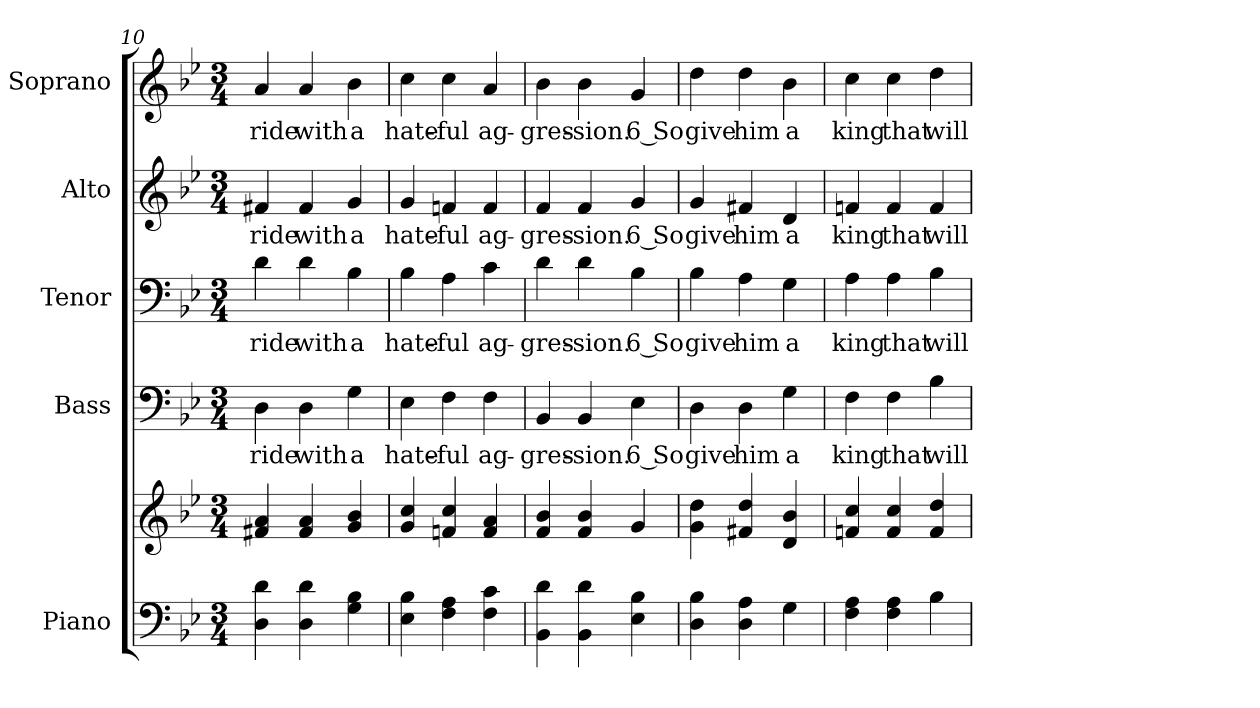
**kern	**kern	**kern	**text	**kern	**text	**kern	**text	**kern	**text
*part5	*part5	*part4	*part4	*part3	*part3	*part2	*part2	*part1	*part1
*staff6	*staff5	*staff4	*staff4	*staff3	*staff3	*staff2	*staff2	*staff1	*staff1
*I"Piano	*	*I"Bass	*	*I"Tenor	*	*I"Alto	*	*I"Soprano	*
*I'Pno.	*	*I'B.	*	*I'T.	*	*I'A.	*	*I'S.	*
*clefF4	*clefG2	*clefF4	*	*clefF4	*	*clefG2	*	*clefG2	*
*k[b-e-]	*k[b-e-]	*k[b-e-]	*	*k[b-e-]	*	*k[b-e-]	*	*k[b-e-]	*
*B-:	*B-:	*B-:	*	*B-:	*	*B-:	*	*B-:	*
*M3/4	*M3/4	*M3/4	*	*M3/4	*	*M3/4	*	*M3/4	*
=10	=10	=10	=10	=10	=10	=10	=10	=10	=10
!	!	!	!LO:LY:b:color=#000000	!	!	!	!	!	!
!	!	!	!	!	!LO:LY:b:color=#000000	!	!	!	!
!	!	!	!	!	!	!	!LO:LY:b:color=#000000	!	!
!	!	!	!	!	!	!	!	!	!LO:LY:b:color=#000000
4Di\ 4di	4f#Xi/ 4ai	4Di\	ride	4di\	ride	4f#Xi/	ride	4ai/	ride
!	!	!	!LO:LY:b:color=#000000	!	!	!	!	!	!
!	!	!	!	!	!LO:LY:b:color=#000000	!	!	!	!
!	!	!	!	!	!	!	!LO:LY:b:color=#000000	!	!
!	!	!	!	!	!	!	!	!	!LO:LY:b:color=#000000
4Di\ 4di	4f#i/ 4ai	4Di\	with	4di\	with	4f#i/	with	4ai/	with
!	!	!	!LO:LY:b:color=#000000	!	!	!	!	!	!
!	!	!	!	!	!LO:LY:b:color=#000000	!	!	!	!
!	!	!	!	!	!	!	!LO:LY:b:color=#000000	!	!
!	!	!	!	!	!	!	!	!	!LO:LY:b:color=#000000
4Gi\ 4B-i	4gi/ 4b-i	4Gi\	a	4B-i\	a	4gi/	a	4b-i\	a
=11	=11	=11	=11	=11	=11	=11	=11	=11	=11
!	!	!	!LO:LY:b:color=#000000	!	!	!	!	!	!
!	!	!	!	!	!LO:LY:b:color=#000000	!	!	!	!
!	!	!	!	!	!	!	!LO:LY:b:color=#000000	!	!
!	!	!	!	!	!	!	!	!	!LO:LY:b:color=#000000
4E-i\ 4B-i	4gi/ 4cci	4E-i\	hate-	4B-i\	hate-	4gi/	hate-	4cci\	hate-
!	!	!	!LO:LY:b:color=#000000	!	!	!	!	!	!
!	!	!	!	!	!LO:LY:b:color=#000000	!	!	!	!
!	!	!	!	!	!	!	!LO:LY:b:color=#000000	!	!
!	!	!	!	!	!	!	!	!	!LO:LY:b:color=#000000
4Fi\ 4Ai	4fni/ 4cci	4Fi\	-ful	4Ai\	-ful	4fni/	-ful	4cci\	-ful
!	!	!	!LO:LY:b:color=#000000	!	!	!	!	!	!
!	!	!	!	!	!LO:LY:b:color=#000000	!	!	!	!
!	!	!	!	!	!	!	!LO:LY:b:color=#000000	!	!
!	!	!	!	!	!	!	!	!	!LO:LY:b:color=#000000
4Fi\ 4ci	4fi/ 4ai	4Fi\	ag-	4ci\	ag-	4fi/	ag-	4ai/	ag-
=12	=12	=12	=12	=12	=12	=12	=12	=12	=12
!	!	!	!LO:LY:b:color=#000000	!	!	!	!	!	!
!	!	!	!	!	!LO:LY:b:color=#000000	!	!	!	!
!	!	!	!	!	!	!	!LO:LY:b:color=#000000	!	!
!	!	!	!	!	!	!	!	!	!LO:LY:b:color=#000000
4BB-i\ 4di	4fi/ 4b-i	4BB-i/	-gres-	4di\	-gres-	4fi/	-gres-	4b-i\	-gres-
!	!	!	!LO:LY:b:color=#000000	!	!	!	!	!	!
!	!	!	!	!	!LO:LY:b:color=#000000	!	!	!	!
!	!	!	!	!	!	!	!LO:LY:b:color=#000000	!	!
!	!	!	!	!	!	!	!	!	!LO:LY:b:color=#000000
4BB-i\ 4di	4fi/ 4b-i	4BB-i/	-sion.	4di\	-sion.	4fi/	-sion.	4b-i\	-sion.
!	!	!	!LO:LY:b:color=#000000	!	!	!	!	!	!
!	!	!	!	!	!LO:LY:b:color=#000000	!	!	!	!
!	!	!	!	!	!	!	!LO:LY:b:color=#000000	!	!
!	!	!	!	!	!	!	!	!	!LO:LY:b:color=#000000
4E-i\ 4B-i	4gi/	4E-i\	6 So	4B-i\	6 So	4gi/	6 So	4gi/	6 So
!!LO:PB:g=z
=13	=13	=13	=13	=13	=13	=13	=13	=13	=13
!	!	!	!LO:LY:b:color=#000000	!	!	!	!	!	!
!	!	!	!	!	!LO:LY:b:color=#000000	!	!	!	!
!	!	!	!	!	!	!	!LO:LY:b:color=#000000	!	!
!	!	!	!	!	!	!	!	!	!LO:LY:b:color=#000000
4Di\ 4B-i	4gi\ 4ddi	4Di\	give	4B-i\	give	4gi/	give	4ddi\	give
!	!	!	!LO:LY:b:color=#000000	!	!	!	!	!	!
!	!	!	!	!	!LO:LY:b:color=#000000	!	!	!	!
!	!	!	!	!	!	!	!LO:LY:b:color=#000000	!	!
!	!	!	!	!	!	!	!	!	!LO:LY:b:color=#000000
4Di\ 4Ai	4f#Xi/ 4ddi	4Di\	him	4Ai\	him	4f#Xi/	him	4ddi\	him
!	!	!	!LO:LY:b:color=#000000	!	!	!	!	!	!
!	!	!	!	!	!LO:LY:b:color=#000000	!	!	!	!
!	!	!	!	!	!	!	!LO:LY:b:color=#000000	!	!
!	!	!	!	!	!	!	!	!	!LO:LY:b:color=#000000
4Gi\	4di/ 4b-i	4Gi\	a	4Gi\	a	4di/	a	4b-i\	a
=14	=14	=14	=14	=14	=14	=14	=14	=14	=14
!	!	!	!LO:LY:b:color=#000000	!	!	!	!	!	!
!	!	!	!	!	!LO:LY:b:color=#000000	!	!	!	!
!	!	!	!	!	!	!	!LO:LY:b:color=#000000	!	!
!	!	!	!	!	!	!	!	!	!LO:LY:b:color=#000000
4Fi\ 4Ai	4fni/ 4cci	4Fi\	king	4Ai\	king	4fni/	king	4cci\	king
!	!	!	!LO:LY:b:color=#000000	!	!	!	!	!	!
!	!	!	!	!	!LO:LY:b:color=#000000	!	!	!	!
!	!	!	!	!	!	!	!LO:LY:b:color=#000000	!	!
!	!	!	!	!	!	!	!	!	!LO:LY:b:color=#000000
4Fi\ 4Ai	4fi/ 4cci	4Fi\	that	4Ai\	that	4fi/	that	4cci\	that
!	!	!	!LO:LY:b:color=#000000	!	!	!	!	!	!
!	!	!	!	!	!LO:LY:b:color=#000000	!	!	!	!
!	!	!	!	!	!	!	!LO:LY:b:color=#000000	!	!
!	!	!	!	!	!	!	!	!	!LO:LY:b:color=#000000
4B-i\	4fi/ 4ddi	4B-i\	will	4B-i\	will	4fi/	will	4ddi\	will
=	=	=	=	=	=	=	=	=	=
*-	*-	*-	*-	*-	*-	*-	*-	*-	*-
